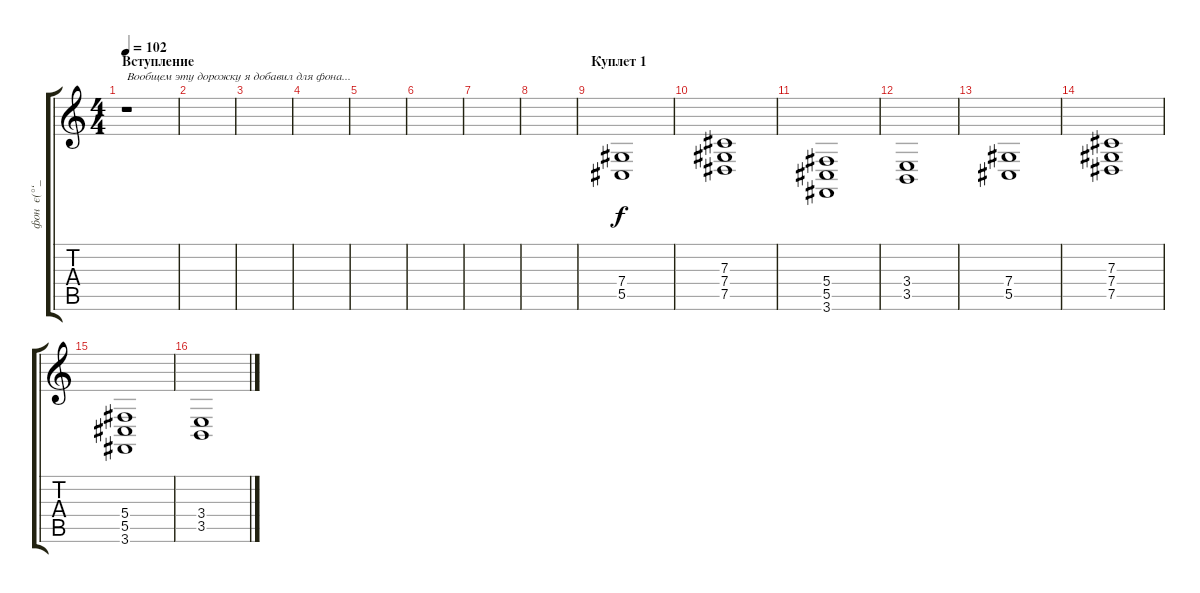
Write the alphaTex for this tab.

\track ("фон  є(°‘_’°)э" "фон  є(°‘_") {instrument fx6goblins}
\staff {score tabs}
\tuning (Eb4 Bb3 Gb3 Db3 Ab2 Eb2) {hide}
\ts (4 4)
\section ("" "Вступление")
\tempo 102
\clef g2
\ks c
r.1{txt "Вообщем эту дорожку я добавил для фона..." dy f instrument fx6goblins} |
|
|
|
|
|
|
|
\section ("" "Куплет 1")
(7.4 5.5).1 |
(7.3 7.4 7.5).1 |
(5.4 5.5 3.6).1 |
(3.4 3.5).1 |
(7.4 5.5).1 |
(7.3 7.4 7.5).1 |
(5.4 5.5 3.6).1 |
(3.4 3.5).1
